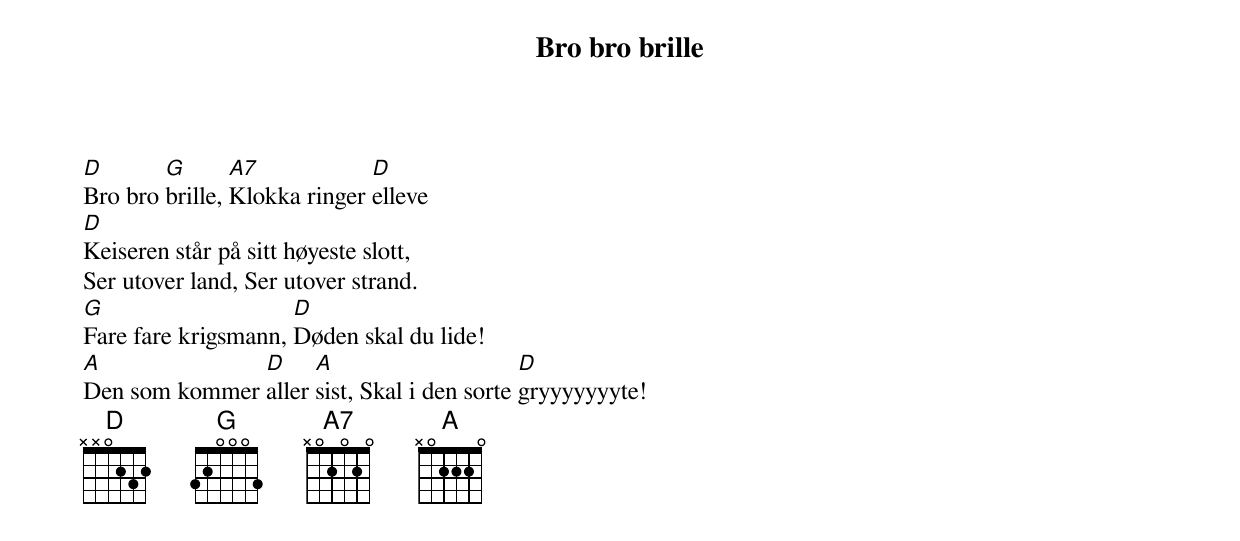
{title: Bro bro brille}
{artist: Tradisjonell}
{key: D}
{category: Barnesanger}

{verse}
[D]Bro bro [G]brille, [A7]Klokka ringer [D]elleve
[D]Keiseren står på sitt høyeste slott,
Ser utover land, Ser utover strand.
[G]Fare fare krigsmann, [D]Døden skal du lide!
[A]Den som kommer [D]aller [A]sist, Skal i den sorte [D]gryyyyyyyte!
